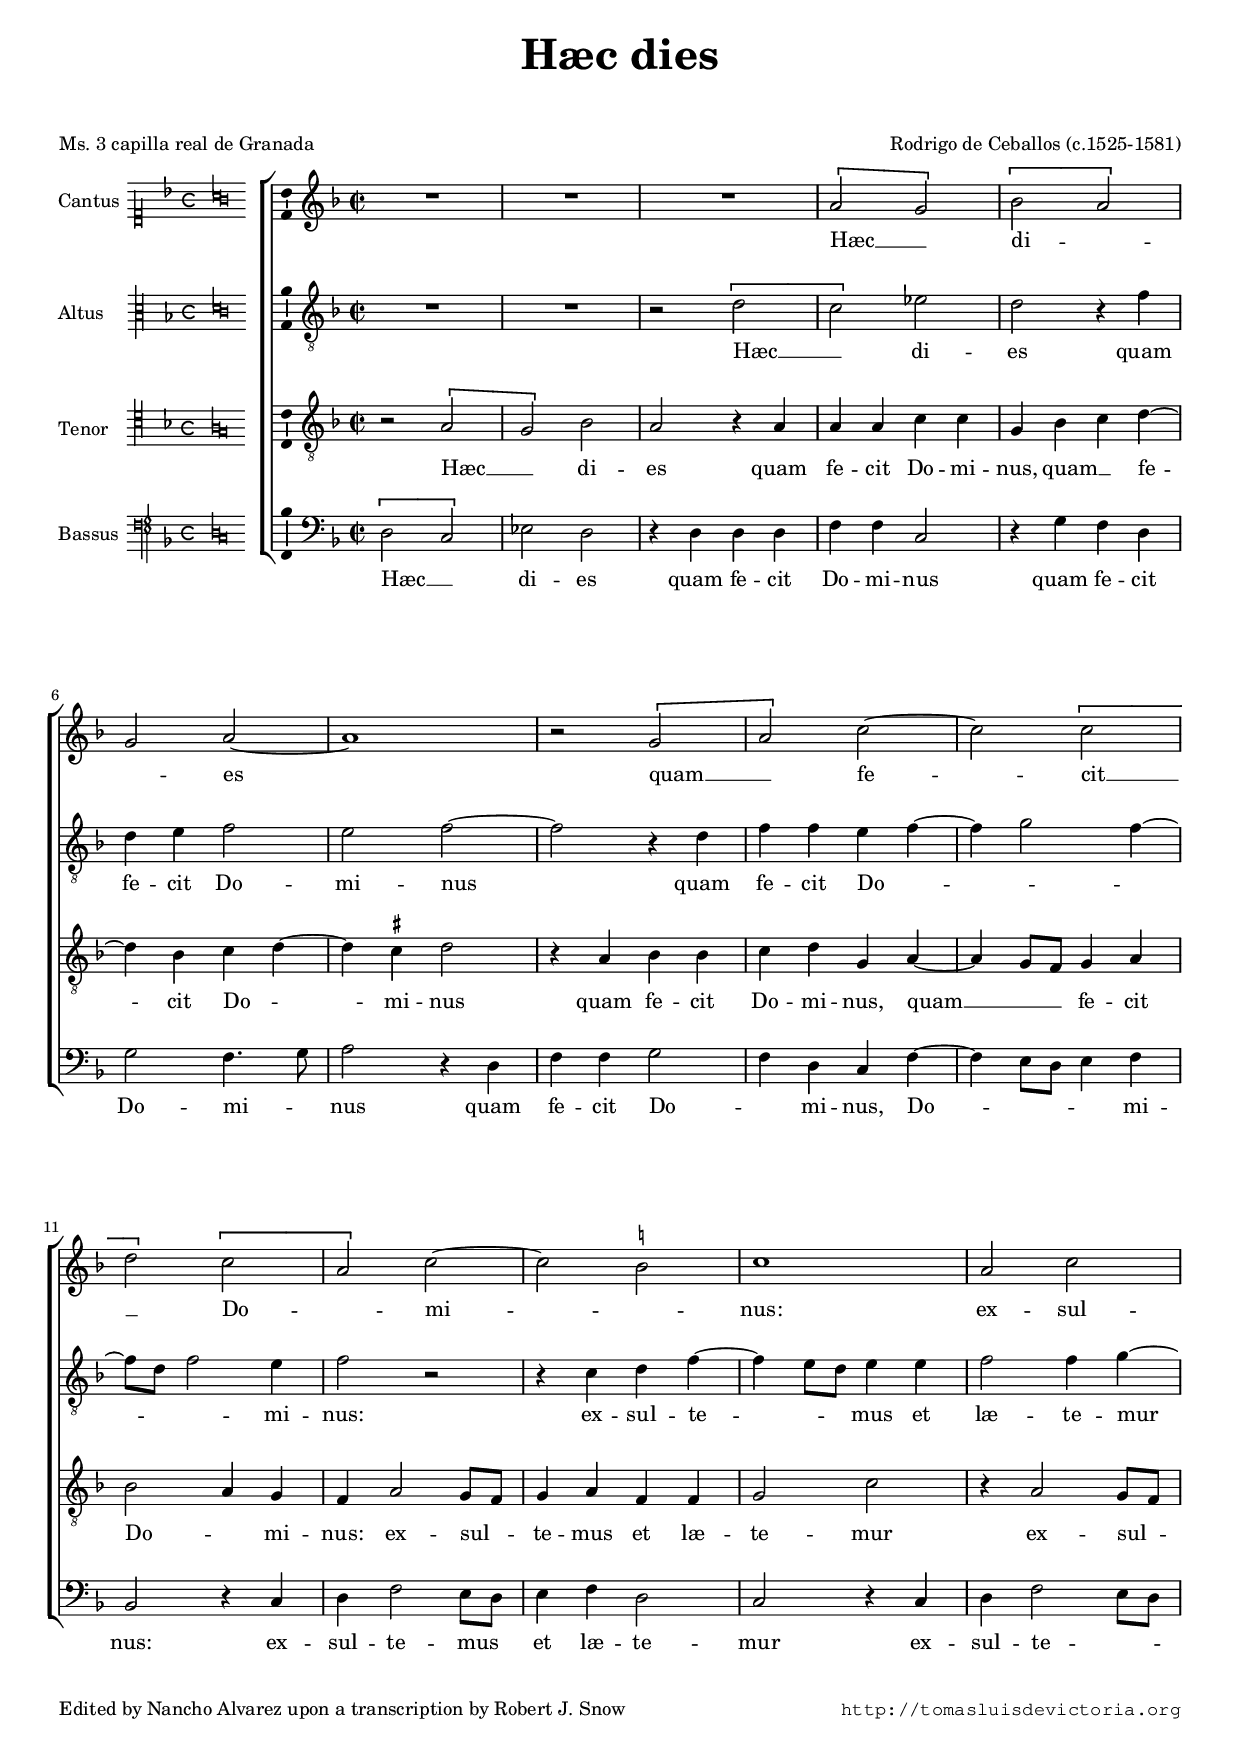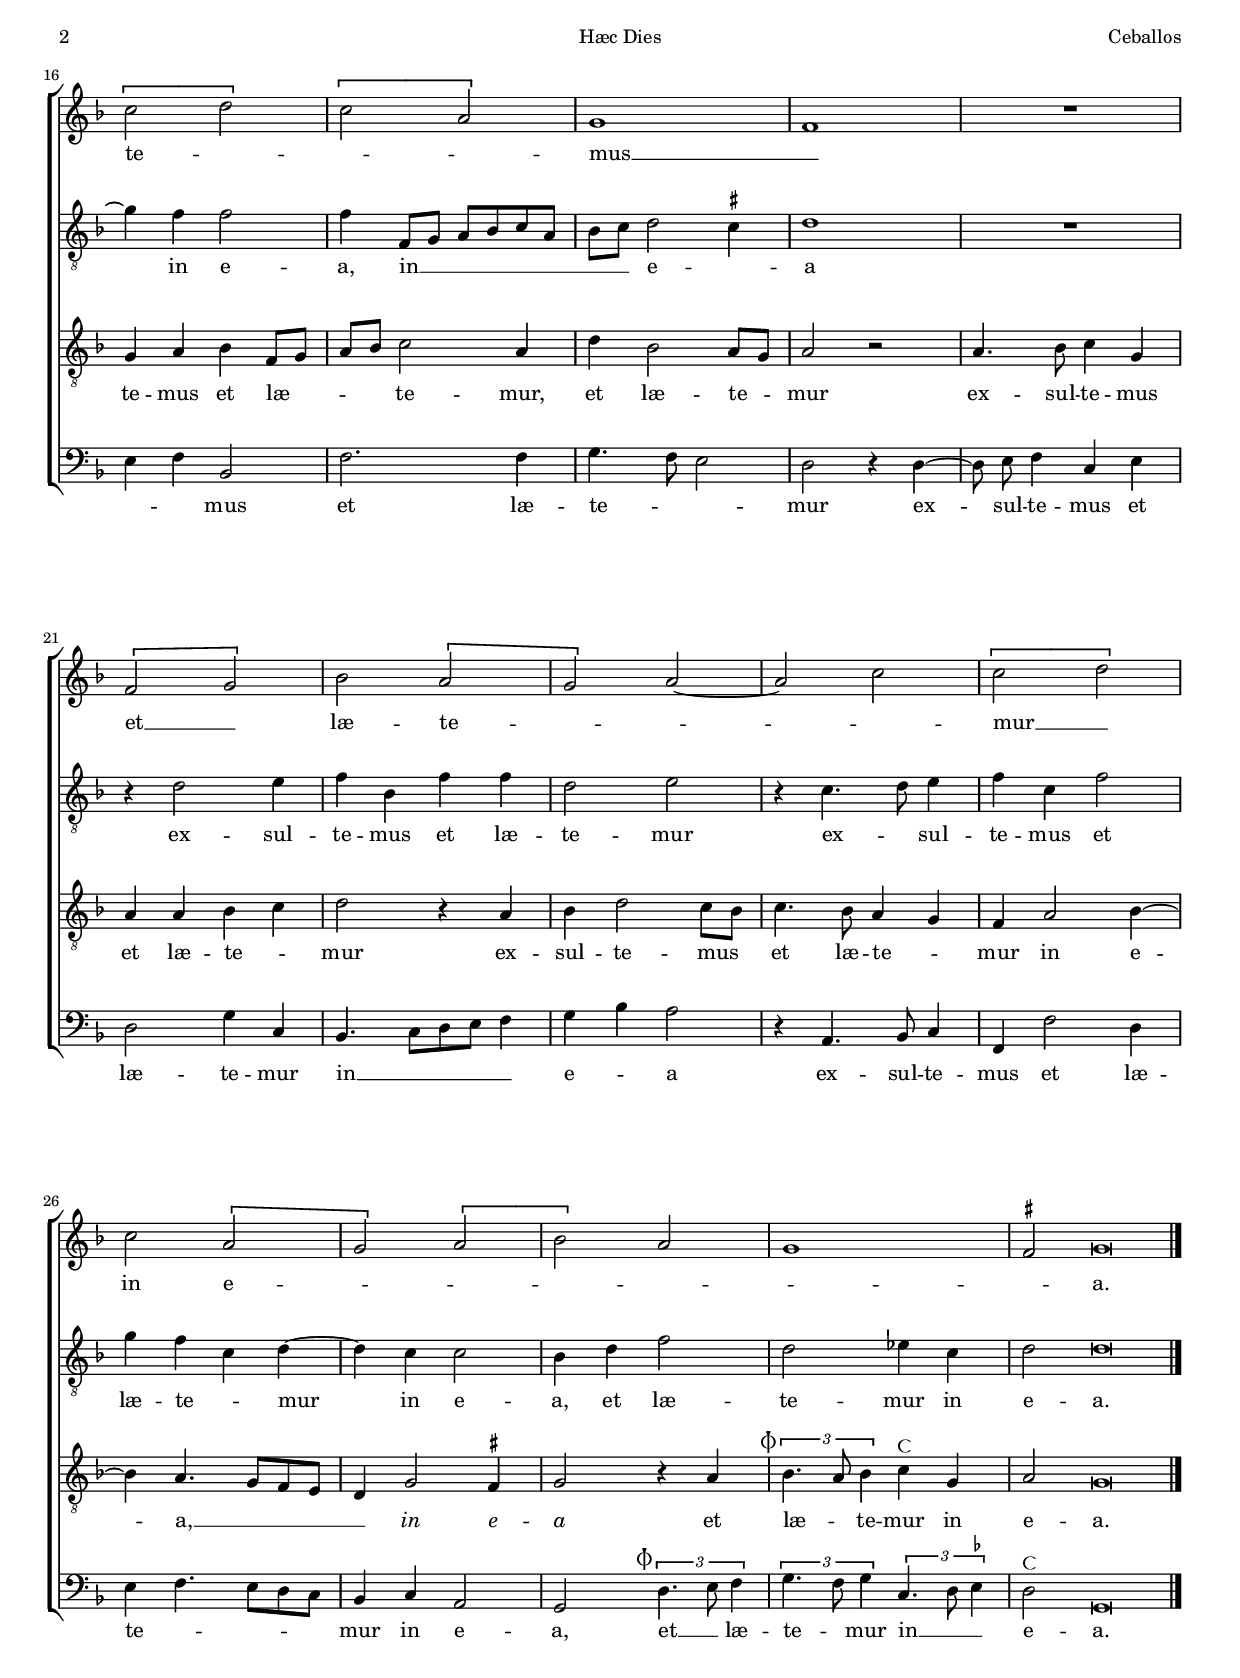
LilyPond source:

\version "2.18.0"

#(set-default-paper-size "a4")
#(set-global-staff-size 16.4)
#(ly:set-option 'point-and-click #f)
%mobile -s15.5 -i3.2

italicas=\override LyricText.font-shape = #'italic
rectas=\override LyricText.font-shape = #'upright
ss=\once \set suggestAccidentals = ##t
incipitwidth = 20
mtempo={\tempo 4 = 100}
mtempob={\tempo 4 = 50}
mt=#(define-music-function (parser location offset) (number?) ; move lyric text
      #{ \once \override LyricText.X-offset = -$offset #})

htitle="Hæc Dies"
hcomposer="Ceballos"

\header {
	title=\markup{\fontsize #3 "Hæc dies"}
	%subtitle=""
	subsubtitle=\markup{\null \vspace #2 }
	composer="Rodrigo de Ceballos (c.1525-1581)"
        pdfauthor=\composer
	%opus="(-)"
	poet=\markup{"Ms. 3 capilla real de Granada"}
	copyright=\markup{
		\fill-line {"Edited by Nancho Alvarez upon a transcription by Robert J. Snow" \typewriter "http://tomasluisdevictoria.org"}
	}
%	tagline=""
}

global={\key f \major \time 2/2 \skip 1*30
	\bar "|."
}


cantus=\relative c''{
	R1*3
	\[a2 g\]
	\[bes a\]
	g2 a ~
	a1
	r2 \[g2
	a\] c ~
	c \[c 
	d\] \[c
	a\] c ~
	c \ss b
	c1
	a2 c
	\[c2 d\]
	\[c a\]
	g1
	f
	R1
	\[f2 g\]
	bes2 \[a
	g\] a ~
	a c
	\[c d\]
	c \[a
	g\] \[a
	bes\] a
	g1 
	\ss fis2 \mtempob g\breve*1/4
}

altus=\relative c'{
	R1*2
	r2 \[d
	c\] ees
	d r4 f
	d e f2
	e2 f ~
	f r4 d
	f f e f ~
	f g2 f4 ~
	f8 d f2 e4
	f2 r
	r4 c d f ~
	f e8 d e4 e
	f2 f4 g ~
	g4 f f2
	f4 f,8 g a bes c a
	bes c d2 \ss cis4
	d1
	R1
	r4 d2 e4
	f4 bes, f' f
	d2 e
	r4 c4. d8 e4
	f4 c f2
	g4 f c d ~
	d c c2
	bes4 d f2
	d2 ees4 c
	d2 d\breve*1/4
}

tenor=\relative c'{
	r2 \[a
	g\] bes
	a r4 a
	a a c c
	g bes c d ~
	d bes c d ~
	d4 \ss cis d2
	r4 a bes bes
	c d g, a ~
	a g8 f g4 a
	bes2 a4 g
	f a2 g8 f
	g4 a f f 
	g2 c
	r4 a2 g8 f
	g4 a bes f8 g
	a bes c2 a4
	d4 bes2 a8 g
	a2 r
	a4. bes8 c4 g
	a a bes c
	d2 r4 a
	bes4 d2 c8 bes
	c4. bes8 a4 g
	f4 a2 bes4 ~
	bes4 a4. g8 f e
	d4 g2 \ss fis4
	g2 r4 a
	\once \override TextScript.X-offset=#-2.5
	s4*0^\markup{\musicglyph #"timesig.mensural34"} % pone 3
	\tupletUp
	\times 2/3{bes4. a8 bes4} 
	s4*0^\markup{\musicglyph #"timesig.mensural44"}
	c4 g
	a2 g\breve*1/4
}

bassus=\relative c{
	\[d2 c\]
	ees2 d
	r4 d d d
	f f c2
	r4 g' f d
	g2 f4. g8
	a2 r4 d,
	f f g2
	f4 d c f ~
	f e8 d e4 f
	bes,2 r4 c
	d f2 e8 d
	e4 f d2
	c r4 c 
	d4 f2 e8 d
	e4 f bes,2
	f'2. f4
	g4. f8 e2
	d2 r4 d ~
	d8 \noBeam e f4 c e
	d2 g4 c,
	bes4. c8[ d e] f4
	g bes a2
	r4 a,4. bes8 c4
	f,4 f'2 d4
	e4 f4. e8 d c
	bes4 c a2
	g2
	\once \override TextScript.X-offset=#-2.5
	s4*0^\markup{\musicglyph #"timesig.mensural34"} % pone 3
	\tupletUp
	\times 2/3{d'4. e8 f4}
	\times 2/3{g4. f8 g4} \times 2/3{c,4. d8 \ss ees4} 
	s4*0^\markup{\musicglyph #"timesig.mensural44"}
	d2 g,\breve*1/4
}

textocantus=\lyricmode{
Hæc __ _ di -- _ _ es quam __ _ fe -- cit __ _ Do -- _ mi -- _ nus:
ex -- sul -- te -- _ _ _ mus __ _ 
et __ _ læ -- te -- _ _ _ mur __ _ in e -- _ _ _ _ _ _ a.
}

textoaltus=\lyricmode{
Hæc __ _ di -- es quam fe -- cit Do -- mi -- nus
quam fe -- cit Do -- _ _ _ _ _ mi -- nus:
ex -- sul -- te -- _ _ mus et læ -- te -- mur in e -- a,
in __ _ _ _ _ _ _ _ e -- _ a
ex -- sul -- te -- mus et læ -- te -- mur
ex -- _ sul -- te -- mus et læ -- te -- _ mur in e -- a,
et læ -- te -- mur in e -- a.
}

textotenor=\lyricmode{
Hæc __ _ di -- es quam fe -- cit Do -- mi -- nus,
\mt #1.5 quam __ _ fe -- cit Do -- _ mi -- nus
quam fe -- cit Do -- mi -- nus,
quam __ _ _ fe -- cit Do -- _ mi -- nus:
ex -- sul -- _ te -- mus et læ -- te -- mur
ex -- sul -- _ te -- mus et læ -- _ _ _ te -- mur,
et læ -- te -- _ mur
ex -- sul -- te -- mus et læ -- te -- _ mur
ex -- sul -- te -- \mt #.4 mus _ et læ -- te -- _ mur in e -- a, __ _ _ _ _ 
\italicas in e -- a \rectas
et læ -- _ te -- mur in e -- a.
}

textobassus=\lyricmode{
Hæc __ _ di -- es
quam fe -- cit Do -- mi -- nus
quam fe -- cit Do -- mi -- _ nus
quam fe -- cit Do -- _ mi -- nus,
Do -- _ _ _ mi -- nus:
ex -- sul -- te -- \mt #.4 mus _ et læ -- te -- mur
ex -- sul -- te -- _ _ _ _ mus 
et læ -- te -- _ _ mur
ex -- sul -- te -- mus et læ -- te -- mur in __ _ _ _ _ e -- _ a
ex -- sul -- te -- mus et læ -- te -- _ _ _ _ mur in e -- a,
et __ _ læ -- te -- _ mur in __ _ _ e -- a.
}


incipitcantus=\markup{
	\score{
		{ 
		\set Staff.instrumentName="Cantus "
		\override NoteHead.style = #'neomensural
		\override Staff.TimeSignature.style = #'neomensural
		\cadenzaOn 
		\clef "petrucci-c1"
		\key f \major
		\time 4/4
                \[a'1 g'\]
		} 

\layout {
       \context {\Voice
               \remove Ligature_bracket_engraver
               \consists Mensural_ligature_engraver
       }
       line-width=\incipitwidth
       indent = 0
}
	}
}

incipitaltus=\markup{
	\score{
		{ 
		\set Staff.instrumentName="Altus    "
		\override NoteHead.style = #'neomensural 
		\override Staff.TimeSignature.style = #'neomensural
		\cadenzaOn 
		\clef "petrucci-c3"
		\key f \major
		\time 4/4
               \[d'1 c'\]
		} 
\layout {
       \context {\Voice
               \remove Ligature_bracket_engraver
               \consists Mensural_ligature_engraver
       }
       line-width=\incipitwidth
       indent = 0
}
	}
}


incipittenor=\markup{
	\score{
		{ 
		\set Staff.instrumentName="Tenor   "
		\override NoteHead.style = #'neomensural 
		\override Staff.TimeSignature.style = #'neomensural
		\cadenzaOn 
		\clef "petrucci-c4"
		\key f \major
		\time 4/4
                \[a1 g\]
		} 
\layout {
       \context {\Voice
               \remove Ligature_bracket_engraver
               \consists Mensural_ligature_engraver
       }
       line-width=\incipitwidth
       indent = 0
}
	}
}

incipitbassus=\markup{
	\score{
		{ 
		\set Staff.instrumentName="Bassus "
		\override NoteHead.style = #'neomensural
		\override Staff.TimeSignature.style = #'neomensural
		\cadenzaOn 
		\clef "petrucci-f4"
		\key f \major
		\time 4/4
                \[d1 c\]
		} 
\layout {
       \context {\Voice
               \remove Ligature_bracket_engraver
               \consists Mensural_ligature_engraver
       }
       line-width=\incipitwidth
       indent = 0
}
	}
}

%\layout {
%       \context {\Voice
%               \remove Ligature_bracket_engraver
%               \consists Mensural_ligature_engraver
%       }
%       line-width=\incipitwidth
%       indent = 0
%}

\score {\transpose c' c'{
\new ChoirStaff<<

	\new Staff <<\global
	\new Voice="v1" {
		\set Staff.instrumentName=\incipitcantus
		\clef "treble"
		\cantus }
	\new Lyrics \lyricsto "v1" {\textocantus }
	>>

	\new Staff <<\global
	\new Voice="v2" {
		\set Staff.instrumentName=\incipitaltus
		\clef "G_8"
		\altus }
	\new Lyrics \lyricsto "v2" {\textoaltus }
	>>
	
	\new Staff <<\global
	\new Voice="v3" {
		\set Staff.instrumentName=\incipittenor
		\clef "G_8"
		\tenor }
	\new Lyrics \lyricsto "v3" {\textotenor }
	>>

	\new Staff <<\global
	\new Voice="v4" {
		\set Staff.instrumentName=\incipitbassus
		\clef "bass"
		\bassus }
	\new Lyrics \lyricsto "v4" {\textobassus }
	>>
	
>>

	} % transpose

\layout{ 
	\context {\Lyrics 
		\override VerticalAxisGroup.staff-affinity = #UP
		\override VerticalAxisGroup.nonstaff-relatedstaff-spacing =
			#'((basic-distance . 0) (minimum-distance . 0) (padding . 1))
		\override LyricText.font-size = #1.2
		\override LyricHyphen.minimum-distance = #0.5
	}
	\context {\Score 
		tempoHideNote = ##t
		\override BarNumber.padding = #2 
	}
	\context {\Voice 
		%melismaBusyProperties = #'()
		%autoBeaming = ##f
	}
	\context {\Staff 
                %\RemoveEmptyStaves
                %\override VerticalAxisGroup.remove-first = ##t
		\override VerticalAxisGroup.staff-staff-spacing =
			#'((basic-distance . 11) (minimum-distance . 0) (padding . 1))
		\consists Ambitus_engraver 
		\override LigatureBracket.padding = #1
	}
}

%\midi { \mtempo }

}


\paper{
	evenHeaderMarkup=\markup  \fill-line { \fromproperty #'page:page-number-string \htitle \hcomposer }
	oddHeaderMarkup= \markup  \fill-line { \on-the-fly #not-first-page \hcomposer \on-the-fly #not-first-page \htitle \on-the-fly #not-first-page \fromproperty #'page:page-number-string }
	%system-count=20
	%page-count = 8
	ragged-last-bottom = ##f
	indent=3.6\cm
	system-system-spacing =
	#'((basic-distance . 20) (minimum-distance . 0) (padding . 5))
	top-system-spacing = % header
	#'((basic-distance . 8) (minimum-distance . 0) (padding . 0))
	last-bottom-spacing = % footer
	#'((basic-distance . 12) (minimum-distance . 0) (padding . 0))
	markup-system-spacing.padding = #1.5
}
